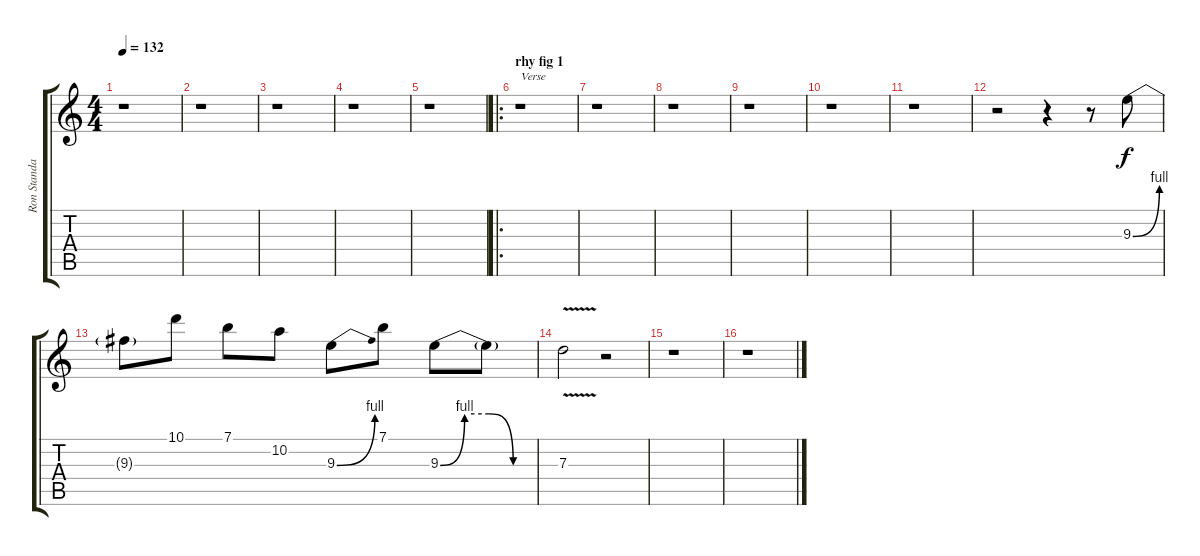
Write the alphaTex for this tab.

\track ("Ron Standard Tuning" "Ron Standa") {instrument distortionguitar}
\staff {score tabs}
\tuning (E4 B3 G3 D3 A2 E2) {hide}
\ts (4 4)
\tempo 132
\clef g2
\ks c
r.1{dy f instrument distortionguitar} |
r.1 |
r.1 |
r.1 |
r.1 |
\ro
\section ("" "rhy fig 1")
r.1{txt "Verse"} |
r.1 |
r.1 |
r.1 |
r.1 |
r.1 |
r.2 r.4 r.8 9.3{be (bend 0 0 60 4)}.8 |
9.3{t}.8 10.1.8 7.1.8 10.2.8 9.3{be (bend 0 0 60 4)}.8 7.1.8 9.3{be (custom 0 0 15 4 30 4 45 0 60 0)}.8 9.3{t}.8 |
7.3{v}.2 r.2 |
r.1 |
r.1
